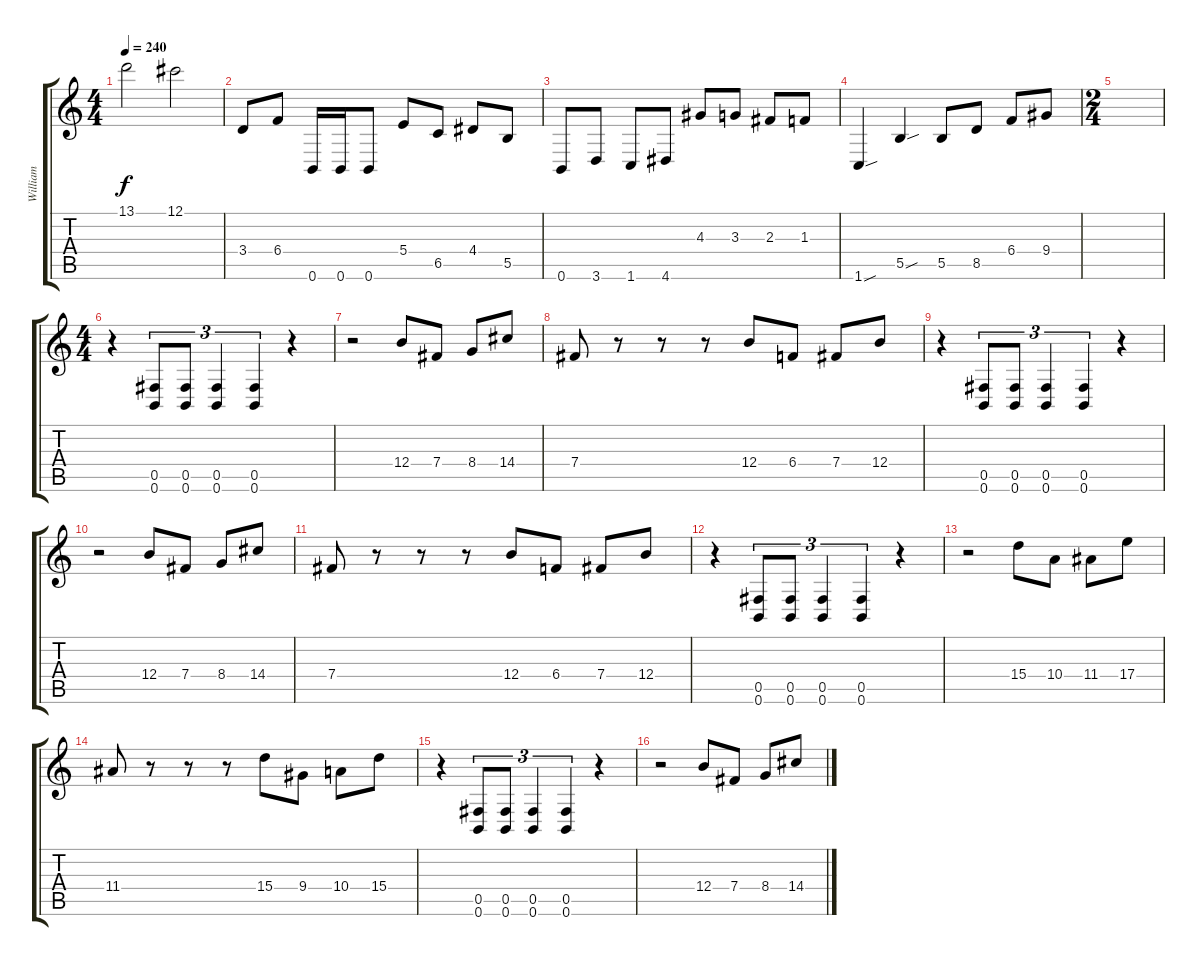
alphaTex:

\track ("William" "William") {instrument distortionguitar}
\staff {score tabs}
\tuning (Db4 Ab3 E3 B2 Gb2 B1) {hide}
\ts (4 4)
\tempo 240
\clef g2
\ks c
13.1.2{dy f} 12.1.2 |
3.4.8 6.4.8 0.6.16 0.6.16 0.6.8 5.4.8 6.5.8 4.4.8 5.5.8 |
0.6.8 3.6.8 1.6.8 4.6.8 4.3.8 3.3.8 2.3.8 1.3.8 |
1.6{sou}.4 5.5{sou}.4 5.5.8 8.5.8 6.4.8 9.4.8 |
\ts (2 4)
|
\ts (4 4)
r.4 (0.5 0.6).8{tu (3 2)} (0.5 0.6).8{tu (3 2)} (0.5 0.6).4{tu (3 2)} (0.5 0.6).4{tu (3 2)} r.4 |
r.2 12.4.8 7.4.8 8.4.8 14.4.8 |
7.4.8 r.8 r.8 r.8 12.4.8 6.4.8 7.4.8 12.4.8 |
r.4 (0.5 0.6).8{tu (3 2)} (0.5 0.6).8{tu (3 2)} (0.5 0.6).4{tu (3 2)} (0.5 0.6).4{tu (3 2)} r.4 |
r.2 12.4.8 7.4.8 8.4.8 14.4.8 |
7.4.8 r.8 r.8 r.8 12.4.8 6.4.8 7.4.8 12.4.8 |
r.4 (0.5 0.6).8{tu (3 2)} (0.5 0.6).8{tu (3 2)} (0.5 0.6).4{tu (3 2)} (0.5 0.6).4{tu (3 2)} r.4 |
r.2 15.4.8 10.4.8 11.4.8 17.4.8 |
11.4.8 r.8 r.8 r.8 15.4.8 9.4.8 10.4.8 15.4.8 |
r.4 (0.5 0.6).8{tu (3 2)} (0.5 0.6).8{tu (3 2)} (0.5 0.6).4{tu (3 2)} (0.5 0.6).4{tu (3 2)} r.4 |
r.2 12.4.8 7.4.8 8.4.8 14.4.8
